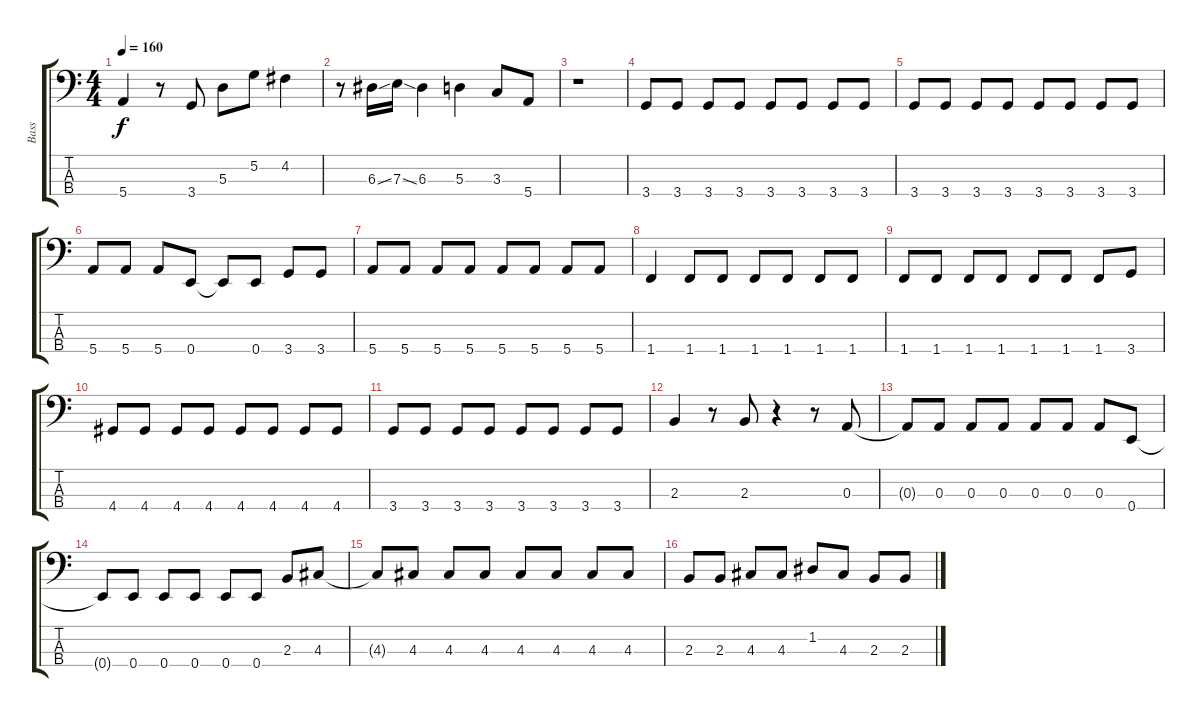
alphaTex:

\track ("Bass" "Bass") {instrument electricbassfinger}
\staff {score tabs}
\tuning (G2 D2 A1 E1) {hide}
\ts (4 4)
\tempo 160
\clef f4
\ks c
5.4.4{dy f} r.8 3.4.8 5.3.8 5.2.8 4.2.4 |
r.8 6.3{ss}.16 7.3{ss}.16 6.3.4 5.3.4 3.3.8 5.4.8 |
r.1 |
3.4.8 3.4.8 3.4.8 3.4.8 3.4.8 3.4.8 3.4.8 3.4.8 |
3.4.8 3.4.8 3.4.8 3.4.8 3.4.8 3.4.8 3.4.8 3.4.8 |
5.4.8 5.4.8 5.4.8 0.4.8 0.4{t}.8 0.4.8 3.4.8 3.4.8 |
5.4.8 5.4.8 5.4.8 5.4.8 5.4.8 5.4.8 5.4.8 5.4.8 |
1.4.4 1.4.8 1.4.8 1.4.8 1.4.8 1.4.8 1.4.8 |
1.4.8 1.4.8 1.4.8 1.4.8 1.4.8 1.4.8 1.4.8 3.4.8 |
4.4.8 4.4.8 4.4.8 4.4.8 4.4.8 4.4.8 4.4.8 4.4.8 |
3.4.8 3.4.8 3.4.8 3.4.8 3.4.8 3.4.8 3.4.8 3.4.8 |
2.3.4 r.8 2.3.8 r.4 r.8 0.3.8 |
0.3{t}.8 0.3.8 0.3.8 0.3.8 0.3.8 0.3.8 0.3.8 0.4.8 |
0.4{t}.8 0.4.8 0.4.8 0.4.8 0.4.8 0.4.8 2.3.8 4.3.8 |
4.3{t}.8 4.3.8 4.3.8 4.3.8 4.3.8 4.3.8 4.3.8 4.3.8 |
2.3.8 2.3.8 4.3.8 4.3.8 1.2.8 4.3.8 2.3.8 2.3.8
